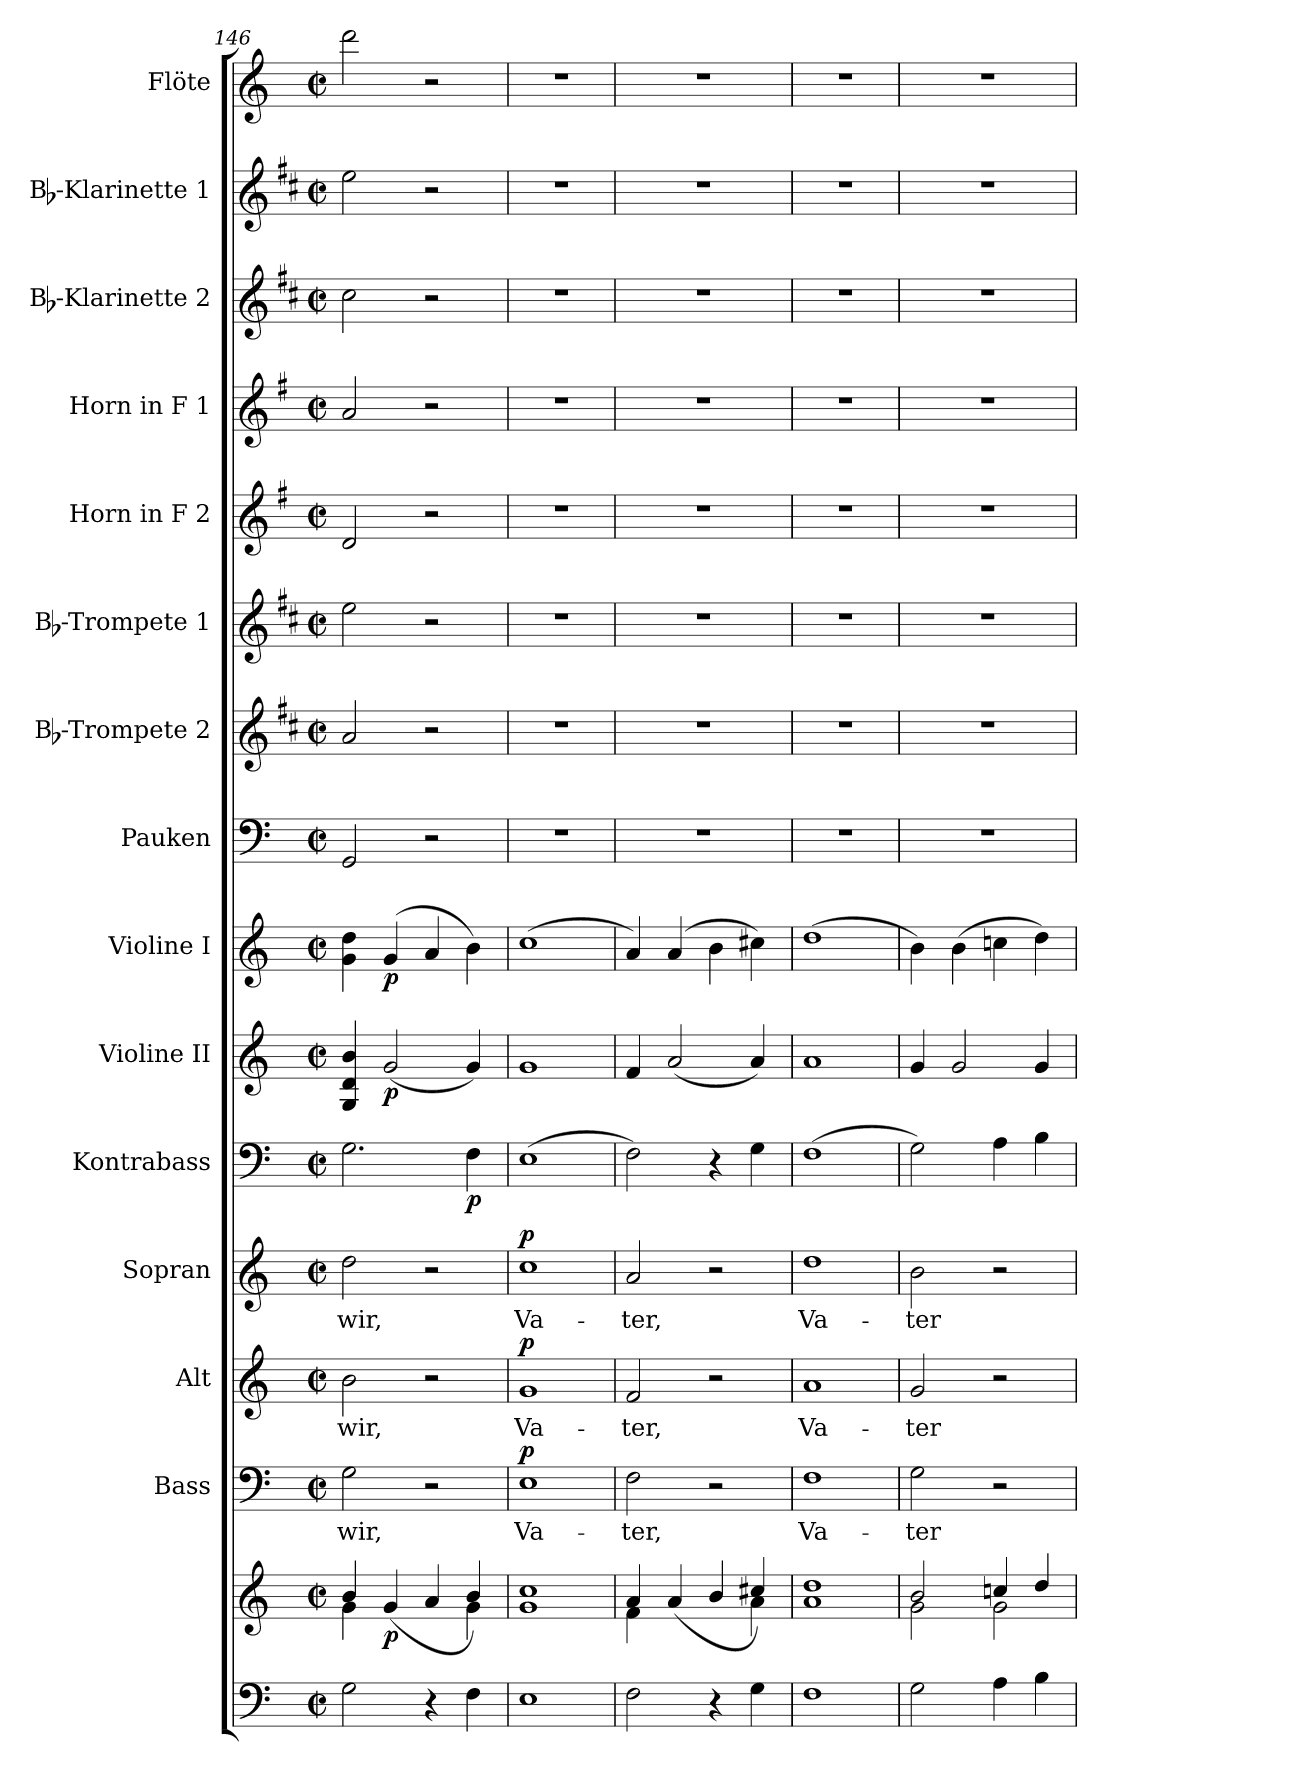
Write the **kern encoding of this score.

**kern	**kern	**dynam	**kern	**text	**dynam	**kern	**text	**dynam	**kern	**text	**dynam	**kern	**dynam	**kern	**dynam	**kern	**dynam	**kern	**kern	**kern	**kern	**kern	**kern	**kern	**kern
*part15	*part15	*part15	*part14	*part14	*part14	*part13	*part13	*part13	*part12	*part12	*part12	*part11	*part11	*part10	*part10	*part9	*part9	*part8	*part7	*part6	*part5	*part4	*part3	*part2	*part1
*staff16	*staff15	*staff15/16	*staff14	*staff14	*staff14	*staff13	*staff13	*staff13	*staff12	*staff12	*staff12	*staff11	*staff11	*staff10	*staff10	*staff9	*staff9	*staff8	*staff7	*staff6	*staff5	*staff4	*staff3	*staff2	*staff1
*	*	*	*I"Bass	*	*	*I"Alt	*	*	*I"Sopran	*	*	*I"Kontrabass	*	*I"Violine II	*	*I"Violine I	*	*I"Pauken	*I"Bb-Trompete 2	*I"Bb-Trompete 1	*I"Horn in F 2	*I"Horn in F 1	*I"Bb-Klarinette 2	*I"Bb-Klarinette 1	*I"Flöte
*	*	*	*I'B.	*	*	*I'A.	*	*	*I'S.	*	*	*I'Kb.	*	*I'Vl. II	*	*I'Vl. I	*	*I'Pk.	*I'Bb Trp. 2	*I'Bb Trp. 1	*	*	*I'Bb Kl. 2	*I'Bb Kl. 1	*I'Fl.
*clefF4	*clefG2	*	*clefF4	*	*	*clefG2	*	*	*clefG2	*	*	*clefF4	*	*clefG2	*	*clefG2	*	*clefF4	*clefG2	*clefG2	*clefG2	*clefG2	*clefG2	*clefG2	*clefG2
*	*	*	*	*	*	*	*	*	*	*	*	*ITrd7c12	*	*	*	*	*	*	*ITrd1c2	*ITrd1c2	*ITrd4c7	*ITrd4c7	*ITrd1c2	*ITrd1c2	*
*k[]	*k[]	*	*k[]	*	*	*k[]	*	*	*k[]	*	*	*k[]	*	*k[]	*	*k[]	*	*k[]	*k[]	*k[]	*k[]	*k[]	*k[]	*k[]	*k[]
*C:	*C:	*	*C:	*	*	*C:	*	*	*C:	*	*	*C:	*	*C:	*	*C:	*	*C:	*C:	*C:	*C:	*C:	*C:	*C:	*C:
*M2/2	*M2/2	*	*M2/2	*	*	*M2/2	*	*	*M2/2	*	*	*M2/2	*	*M2/2	*	*M2/2	*	*M2/2	*M2/2	*M2/2	*M2/2	*M2/2	*M2/2	*M2/2	*M2/2
*met(c|)	*met(c|)	*	*met(c|)	*	*	*met(c|)	*	*	*met(c|)	*	*	*met(c|)	*	*met(c|)	*	*met(c|)	*	*met(c|)	*met(c|)	*met(c|)	*met(c|)	*met(c|)	*met(c|)	*met(c|)	*met(c|)
=146	=146	=146	=146	=146	=146	=146	=146	=146	=146	=146	=146	=146	=146	=146	=146	=146	=146	=146	=146	=146	=146	=146	=146	=146	=146
*	*^	*	*	*	*	*	*	*	*	*	*	*	*	*	*	*	*	*	*	*	*	*	*	*	*
!	!	!	!	!	!LO:LY:b	!	!	!LO:LY:b	!	!	!LO:LY:b	!	!	!	!	!	!	!	!	!	!	!	!	!	!	!
2G\	4b/	4g\	.	2G\	wir,	.	2b\	wir,	.	2dd\	wir,	.	2.GG\	.	4G/ 4d/ 4b/	.	4g\ 4dd\	.	2GG/	2g/	2dd\	2G/	2d/	2b\	2dd\	2ddd\
!	!	!	!LO:DY:b	!	!	!	!	!	!	!	!	!	!	!	!	!LO:DY:b	!	!LO:DY:b	!	!	!	!	!	!	!	!
.	(4g/	2ryy	p	.	.	.	.	.	.	.	.	.	.	.	(<2g/	p	(4g/	p	.	.	.	.	.	.	.	.
4r	4a/	.	.	2r	.	.	2r	.	.	2r	.	.	.	.	.	.	4a/	.	2r	2r	2r	2r	2r	2r	2r	2r
!	!	!	!	!	!	!	!	!	!	!	!	!	!	!LO:DY:b	!	!	!	!	!	!	!	!	!	!	!	!
4F\	4b/)	4g\	.	.	.	.	.	.	.	.	.	.	4FF\	p	4g/)	.	4b\)	.	.	.	.	.	.	.	.	.
=147	=147	=147	=147	=147	=147	=147	=147	=147	=147	=147	=147	=147	=147	=147	=147	=147	=147	=147	=147	=147	=147	=147	=147	=147	=147	=147
!	!	!	!	!	!LO:LY:b	!LO:DY:a	!	!LO:LY:b	!LO:DY:a	!	!LO:LY:b	!LO:DY:a	!	!	!	!	!	!	!	!	!	!	!	!	!	!
1E	1cc	1g	.	1E	Va-	p	1g	Va-	p	1cc	Va-	p	(>1EE	.	1g	.	(>1cc	.	1r	1r	1r	1r	1r	1r	1r	1r
=148	=148	=148	=148	=148	=148	=148	=148	=148	=148	=148	=148	=148	=148	=148	=148	=148	=148	=148	=148	=148	=148	=148	=148	=148	=148	=148
!	!	!	!	!	!LO:LY:b	!	!	!LO:LY:b	!	!	!LO:LY:b	!	!	!	!	!	!	!	!	!	!	!	!	!	!	!
2F\	4a/	4f\	.	2F\	-ter,	.	2f/	-ter,	.	2a/	-ter,	.	2FF\)	.	4f/	.	4a/)	.	1r	1r	1r	1r	1r	1r	1r	1r
.	(4a/	2ryy	.	.	.	.	.	.	.	.	.	.	.	.	(<2a/	.	(4a/	.	.	.	.	.	.	.	.	.
4r	4b/	.	.	2r	.	.	2r	.	.	2r	.	.	4r	.	.	.	4b\	.	.	.	.	.	.	.	.	.
4G\	4cc#X/)	4a\	.	.	.	.	.	.	.	.	.	.	4GG\	.	4a/)	.	4cc#X\)	.	.	.	.	.	.	.	.	.
=149	=149	=149	=149	=149	=149	=149	=149	=149	=149	=149	=149	=149	=149	=149	=149	=149	=149	=149	=149	=149	=149	=149	=149	=149	=149	=149
!	!	!	!	!	!LO:LY:b	!	!	!LO:LY:b	!	!	!LO:LY:b	!	!	!	!	!	!	!	!	!	!	!	!	!	!	!
1F	1dd	1a	.	1F	Va-	.	1a	Va-	.	1dd	Va-	.	(>1FF	.	1a	.	(>1dd	.	1r	1r	1r	1r	1r	1r	1r	1r
=150	=150	=150	=150	=150	=150	=150	=150	=150	=150	=150	=150	=150	=150	=150	=150	=150	=150	=150	=150	=150	=150	=150	=150	=150	=150	=150
!	!	!	!	!	!LO:LY:b	!	!	!LO:LY:b	!	!	!LO:LY:b	!	!	!	!	!	!	!	!	!	!	!	!	!	!	!
2G\	2b/	2g\	.	2G\	-ter	.	2g/	-ter	.	2b\	-ter	.	2GG\)	.	4g/	.	4b\)	.	1r	1r	1r	1r	1r	1r	1r	1r
.	.	.	.	.	.	.	.	.	.	.	.	.	.	.	2g/	.	(>4b\	.	.	.	.	.	.	.	.	.
4A\	4ccn/	2g\	.	2r	.	.	2r	.	.	2r	.	.	4AA\	.	.	.	4ccn\	.	.	.	.	.	.	.	.	.
4B\	4dd/	.	.	.	.	.	.	.	.	.	.	.	4BB\	.	4g/	.	4dd\)	.	.	.	.	.	.	.	.	.
*	*v	*v	*	*	*	*	*	*	*	*	*	*	*	*	*	*	*	*	*	*	*	*	*	*	*	*
=	=	=	=	=	=	=	=	=	=	=	=	=	=	=	=	=	=	=	=	=	=	=	=	=	=
*-	*-	*-	*-	*-	*-	*-	*-	*-	*-	*-	*-	*-	*-	*-	*-	*-	*-	*-	*-	*-	*-	*-	*-	*-	*-
